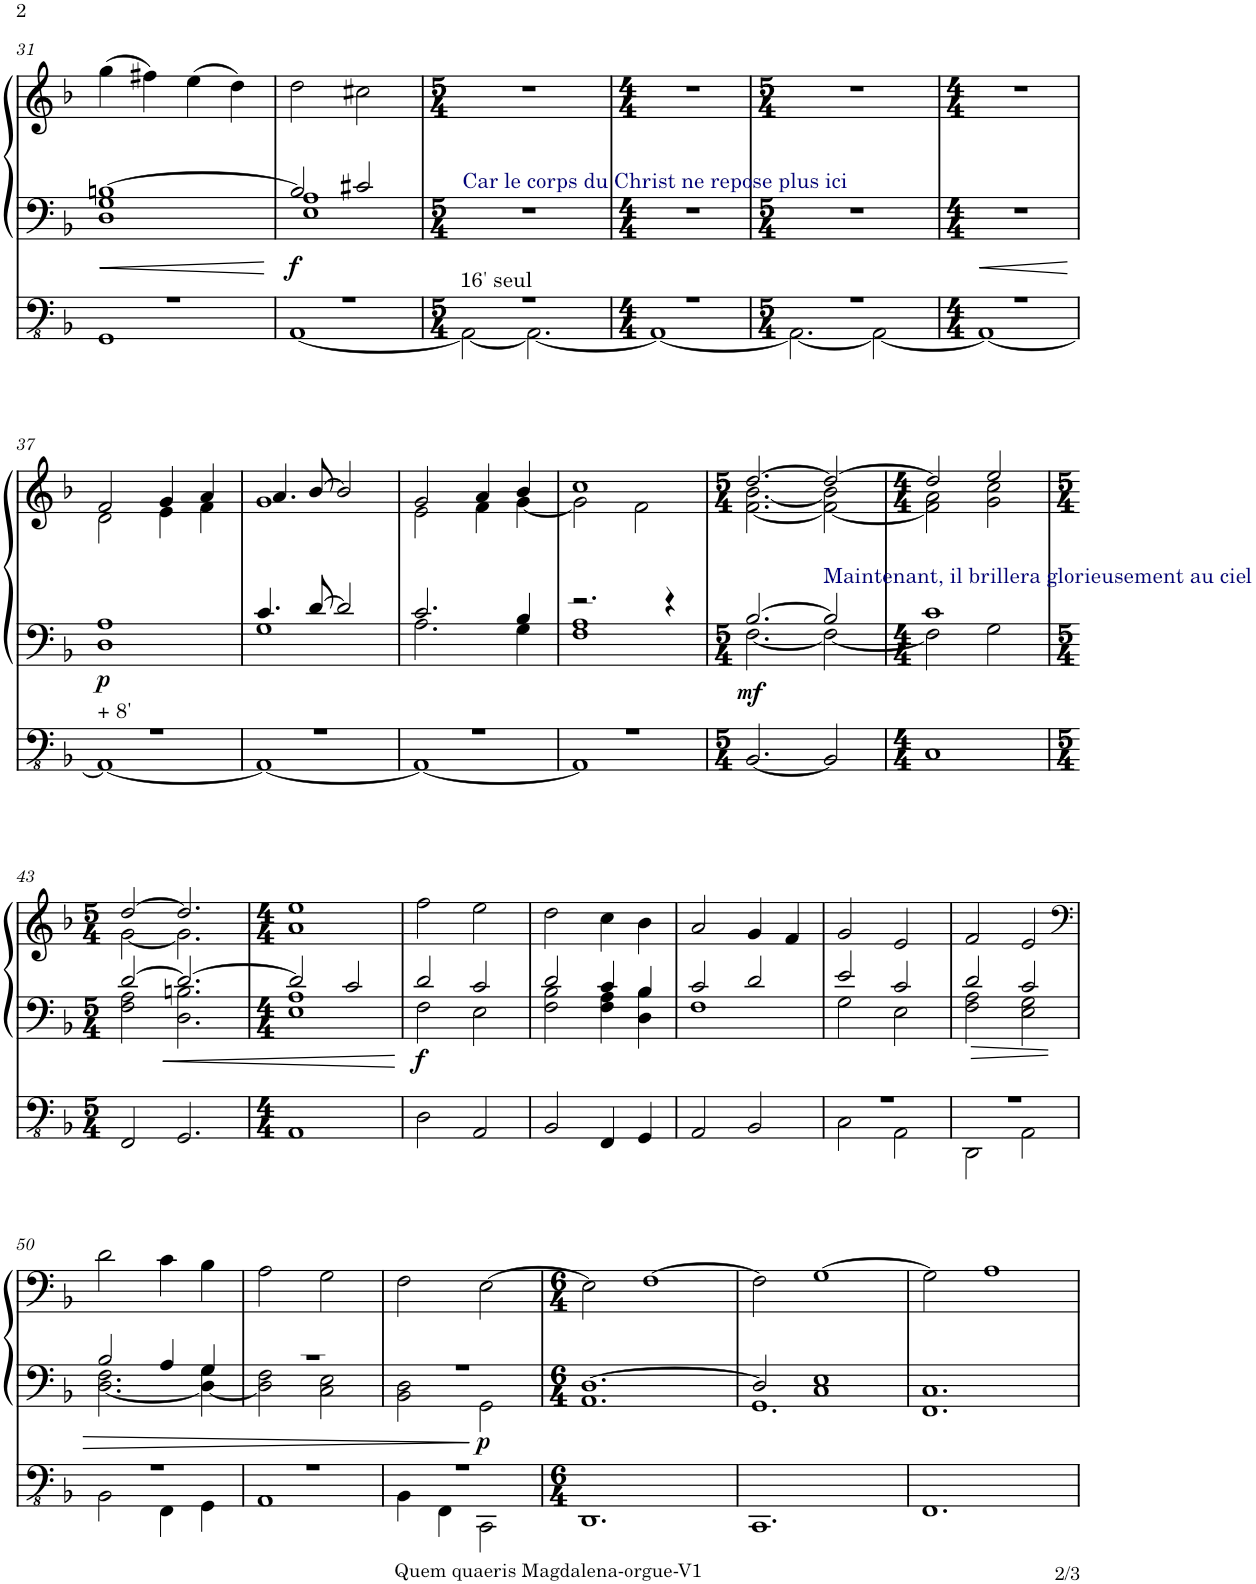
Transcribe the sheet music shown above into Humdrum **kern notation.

**kern	**kern	**kern	**dynam
*part1	*part1	*part1	*part1
*staff3	*staff2	*staff1	*staff1/2/3
*I"Orgue à tuyaux	*	*	*
*I'Org.	*	*	*
!!LO:PB:g=z
*clefFv4	*clefF4	*clefG2	*
*k[b-]	*k[b-]	*k[b-]	*
*M4/4	*M4/4	*M4/4	*
=31	=31	=31	=31
*^	*^	*	*
1GGG	1r	[1Bn	1D 1G	(4gg\	.
.	.	.	.	4ff#X\)	.
.	.	.	.	(4ee\	.
.	.	.	.	4dd\)	.
=32	=32	=32	=32	=32	=32
!	!	!	!	!	!LO:DY:b=2
[1AAA	1r	2B/]	1E 1A	2dd\	f
.	.	2c#X/	.	2cc#X\	.
*	*	*v	*v	*	*
=33	=33	=33	=33	=33
*M5/4	*	*M5/4	*M5/4	*
!LO:TX:a:t=16' seul	!	!	!	!
2AAA\_	4%5r	4%5r	4%5r	.
2.AAA\_	.	.	.	.
=34	=34	=34	=34	=34
*M4/4	*	*M4/4	*M4/4	*
1AAA_	1r	1r	1r	.
=35	=35	=35	=35	=35
*M5/4	*	*M5/4	*M5/4	*
2.AAA\_	4%5r	4%5r	4%5r	.
2AAA\_	.	.	.	.
=36	=36	=36	=36	=36
*M4/4	*	*M4/4	*M4/4	*
1AAA_	1r	1r	1r	.
!!LO:LB:g=z
=37	=37	=37	=37	=37
*	*	*^	*^	*
!LO:TX:a:t=+ 8'	!	!	!	!	!	!
!	!	!	!	!	!	!LO:DY:b=2
1AAA_	1r	1A	1D	2f/	2d\	p
.	.	.	.	4g/	4e\	.
.	.	.	.	4a/	4f\	.
=38	=38	=38	=38	=38	=38	=38
1AAA_	1r	4.c/	1G	4.a/	1g	.
.	.	[8d/	.	[8b-/	.	.
.	.	2d/]	.	2b-/]	.	.
=39	=39	=39	=39	=39	=39	=39
1AAA_	1r	2.c/	2.A\	2g/	2e\	.
.	.	.	.	4a/	4f\	.
.	.	4B-/	4G\	4b-/	[4g\	.
=40	=40	=40	=40	=40	=40	=40
1AAA]	1r	2.r	1F 1A	1cc	2g\]	.
.	.	.	.	.	2f\	.
.	.	4r	.	.	.	.
*v	*v	*	*	*	*	*
=41	=41	=41	=41	=41	=41
*M5/4	*M5/4	*	*M5/4	*	*
!	!	!	!	!	!LO:DY:b=2
[2.BBB-/	[2.B-/	[2.F\	[2.dd/	[2.f\ [2.b-\	mf
2BBB-/]	2B-/]	2F\_	2dd/_	2f\_ 2b-\]	.
=42	=42	=42	=42	=42	=42
*M4/4	*M4/4	*	*M4/4	*	*
1CC	1c	2F\]	2dd/]	2f\] 2a\	.
.	.	2G\	2ee/	2g\ 2cc\	.
!!LO:LB:g=z	!!
=43	=43	=43	=43	=43	=43
*M5/4	*M5/4	*	*M5/4	*	*
2FFF/	[2d/	2F\ 2A\	[2dd/	[2g\	.
2.GGG/	2.d/_	2.D\ 2.Bn\	2.dd/]	2.g\]	.
=44	=44	=44	=44	=44	=44
*M4/4	*M4/4	*	*M4/4	*	*
1AAA	2d/]	1E 1A	1ee	1a	.
.	2c/	.	.	.	.
*	*	*	*v	*v	*
=45	=45	=45	=45	=45
!	!	!	!	!LO:DY:b=2
2DD\	2d/	2F\	2ff\	f
2AAA/	2c/	2E\	2ee\	.
=46	=46	=46	=46	=46
2BBB-/	2d/	2F\ 2B-\	2dd\	.
4FFF/	4c/	4F\ 4A\	4cc\	.
4GGG/	4B-/	4D\ 4B-\	4b-\	.
=47	=47	=47	=47	=47
2AAA/	2c/	1F	2a/	.
2BBB-/	2d/	.	4g/	.
.	.	.	4f/	.
=48	=48	=48	=48	=48
*^	*	*	*	*
2CC\	1r	2e/	2G\	2g/	.
2AAA\	.	2c/	2E\	2e/	.
=49	=49	=49	=49	=49	=49
2DDD\	1r	2d/	2F\ 2A\	2f/	.
2AAA\	.	2c/	2E\ 2G\	2e/	.
!!LO:LB:g=z
=50	=50	=50	=50	=50	=50
*	*	*	*	*clefF4	*
2BBB-\	1r	2B-/	[2.D\ 2.F\	2d\	.
4FFF\	.	4A/	.	4c\	.
4GGG\	.	4G/	4D\_ 4G\	4B-\	.
=51	=51	=51	=51	=51	=51
1AAA	1r	1r	2D\] 2F\	2A\	.
.	.	.	2C\ 2E\	2G\	.
=52	=52	=52	=52	=52	=52
4BBB-\	1r	1r	2BB-\ 2D\	2F\	.
4FFF\	.	.	.	.	.
!	!	!	!	!	!LO:DY:b=2
2CCC\	.	.	2GG\	[2E\	p
*v	*v	*	*	*	*
=53	=53	=53	=53	=53
*M6/4	*M6/4	*	*M6/4	*
1.DDD	[1.D	1.AA	2E\]	.
.	.	.	[1F	.
=54	=54	=54	=54	=54
1.CCC	2D/]	1.GG	2F\]	.
.	1C 1E	.	[1G	.
=55	=55	=55	=55	=55
1.FFF	1.C	1.FF	2G\]	.
.	.	.	1A	.
*	*v	*v	*	*
=	=	=	=
*-	*-	*-	*-
